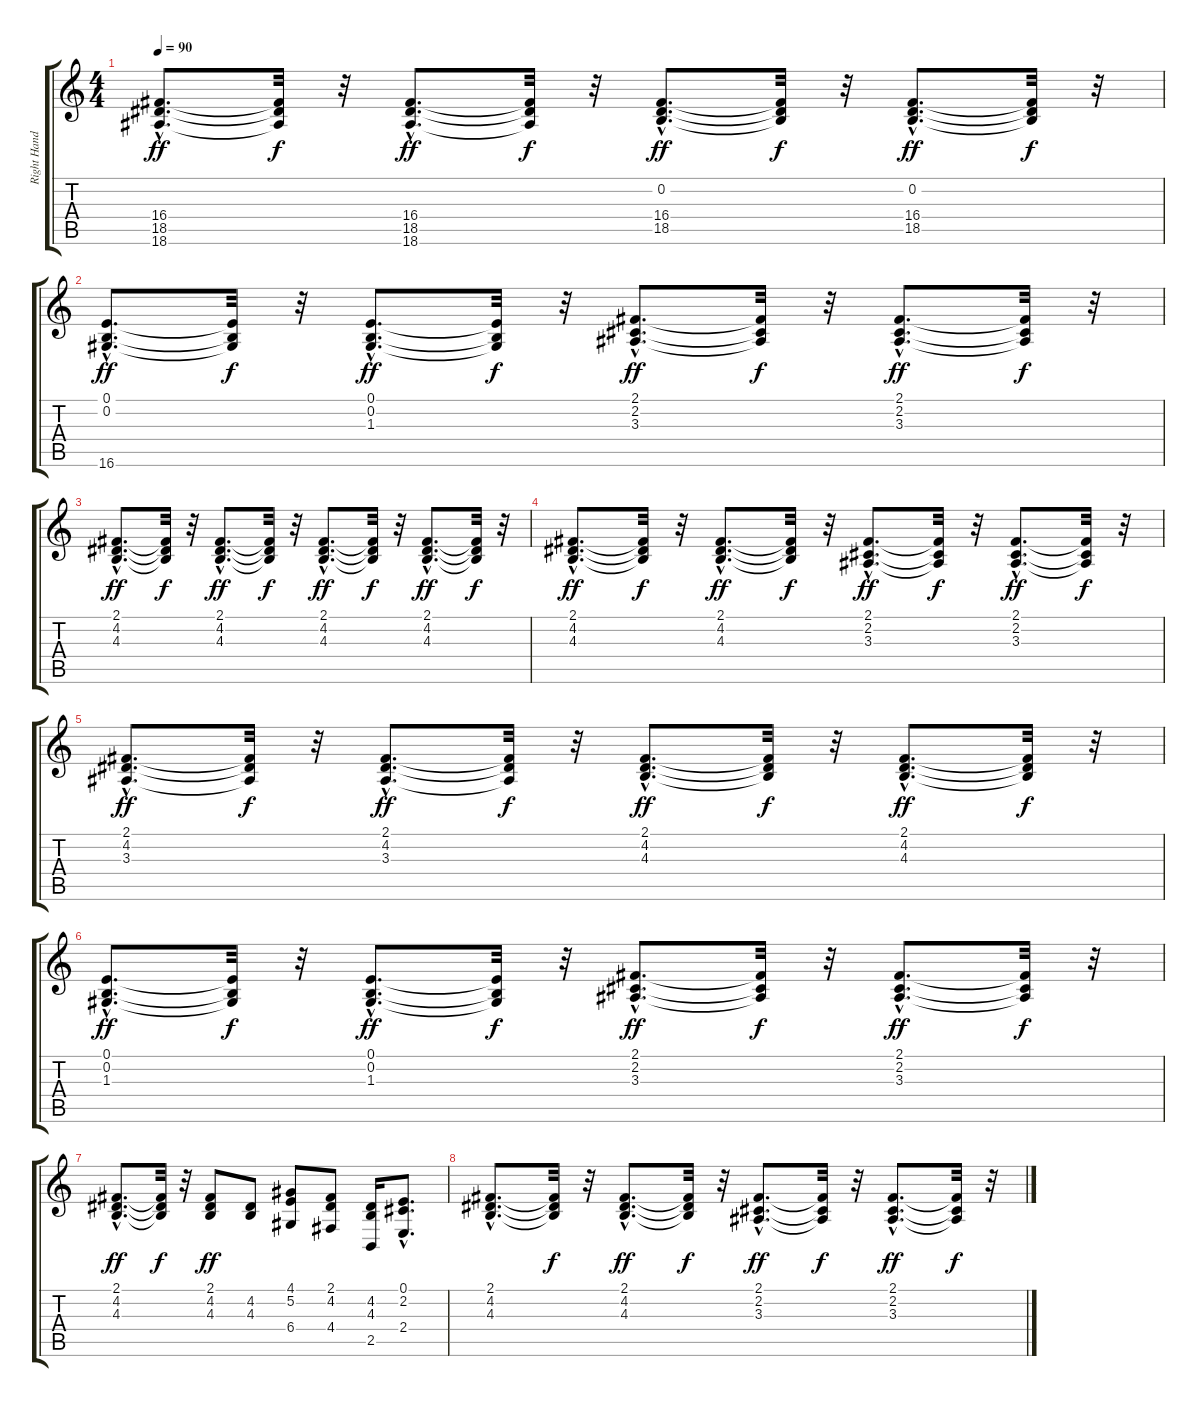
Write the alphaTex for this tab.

\track ("Right Hand" "Right Hand") {instrument acousticgrandpiano}
\staff {score tabs}
\tuning (E4 B3 G3 D3 A2 E2) {hide}
\ts (4 4)
\tempo 90
\clef g2
\ks c
(16.4{hac} 18.5{hac} 18.6{hac}).8{d dy ff} (16.4{t} 18.5{t} 18.6{t}).32{dy f} r.32 (16.4{hac} 18.5{hac} 18.6{hac}).8{d dy ff} (16.4{t} 18.5{t} 18.6{t}).32{dy f} r.32 (0.2{hac} 16.4{hac} 18.5{hac}).8{d dy ff} (0.2{t} 16.4{t} 18.5{t}).32{dy f} r.32 (0.2{hac} 16.4{hac} 18.5{hac}).8{d dy ff} (0.2{t} 16.4{t} 18.5{t}).32{dy f} r.32 |
(0.1{hac} 0.2{hac} 16.6{hac}).8{d dy ff} (0.1{t} 0.2{t} 16.6{t}).32{dy f} r.32 (0.1{hac} 0.2{hac} 1.3{hac}).8{d dy ff} (0.1{t} 0.2{t} 1.3{t}).32{dy f} r.32 (2.1{hac} 2.2{hac} 3.3{hac}).8{d dy ff} (2.1{t} 2.2{t} 3.3{t}).32{dy f} r.32 (2.1{hac} 2.2{hac} 3.3{hac}).8{d dy ff} (2.1{t} 2.2{t} 3.3{t}).32{dy f} r.32 |
(2.1{hac} 4.2{hac} 4.3{hac}).8{d dy ff} (2.1{t} 4.2{t} 4.3{t}).32{dy f} r.32 (2.1{hac} 4.2{hac} 4.3{hac}).8{d dy ff} (2.1{t} 4.2{t} 4.3{t}).32{dy f} r.32 (2.1{hac} 4.2{hac} 4.3{hac}).8{d dy ff} (2.1{t} 4.2{t} 4.3{t}).32{dy f} r.32 (2.1{hac} 4.2{hac} 4.3{hac}).8{d dy ff} (2.1{t} 4.2{t} 4.3{t}).32{dy f} r.32 |
(2.1{hac} 4.2{hac} 4.3{hac}).8{d dy ff} (2.1{t} 4.2{t} 4.3{t}).32{dy f} r.32 (2.1{hac} 4.2{hac} 4.3{hac}).8{d dy ff} (2.1{t} 4.2{t} 4.3{t}).32{dy f} r.32 (2.1{hac} 2.2{hac} 3.3{hac}).8{d dy ff} (2.1{t} 2.2{t} 3.3{t}).32{dy f} r.32 (2.1{hac} 2.2{hac} 3.3{hac}).8{d dy ff} (2.1{t} 2.2{t} 3.3{t}).32{dy f} r.32 |
(2.1{hac} 4.2{hac} 3.3{hac}).8{d dy ff} (2.1{t} 4.2{t} 3.3{t}).32{dy f} r.32 (2.1{hac} 4.2{hac} 3.3{hac}).8{d dy ff} (2.1{t} 4.2{t} 3.3{t}).32{dy f} r.32 (2.1{hac} 4.2{hac} 4.3{hac}).8{d dy ff} (2.1{t} 4.2{t} 4.3{t}).32{dy f} r.32 (2.1{hac} 4.2{hac} 4.3{hac}).8{d dy ff} (2.1{t} 4.2{t} 4.3{t}).32{dy f} r.32 |
(0.1{hac} 0.2{hac} 1.3{hac}).8{d dy ff} (0.1{t} 0.2{t} 1.3{t}).32{dy f} r.32 (0.1{hac} 0.2{hac} 1.3{hac}).8{d dy ff} (0.1{t} 0.2{t} 1.3{t}).32{dy f} r.32 (2.1{hac} 2.2{hac} 3.3{hac}).8{d dy ff} (2.1{t} 2.2{t} 3.3{t}).32{dy f} r.32 (2.1{hac} 2.2{hac} 3.3{hac}).8{d dy ff} (2.1{t} 2.2{t} 3.3{t}).32{dy f} r.32 |
(2.1{hac} 4.2{hac} 4.3{hac}).8{d dy ff} (2.1{t} 4.2{t} 4.3{t}).32{dy f} r.32 (2.1 4.2 4.3).8{dy ff} (4.2 4.3).8 (4.1 5.2 6.4).8 (2.1 4.2 4.4).8 (4.2 4.3 2.5).16 (0.1{hac} 2.2{hac} 2.4{hac}).8{d} |
(2.1{hac} 4.2{hac} 4.3{hac}).8{d} (2.1{t} 4.2{t} 4.3{t}).32{dy f} r.32 (2.1{hac} 4.2{hac} 4.3{hac}).8{d dy ff} (2.1{t} 4.2{t} 4.3{t}).32{dy f} r.32 (2.1{hac} 2.2{hac} 3.3{hac}).8{d dy ff} (2.1{t} 2.2{t} 3.3{t}).32{dy f} r.32 (2.1{hac} 2.2{hac} 3.3{hac}).8{d dy ff} (2.1{t} 2.2{t} 3.3{t}).32{dy f} r.32
